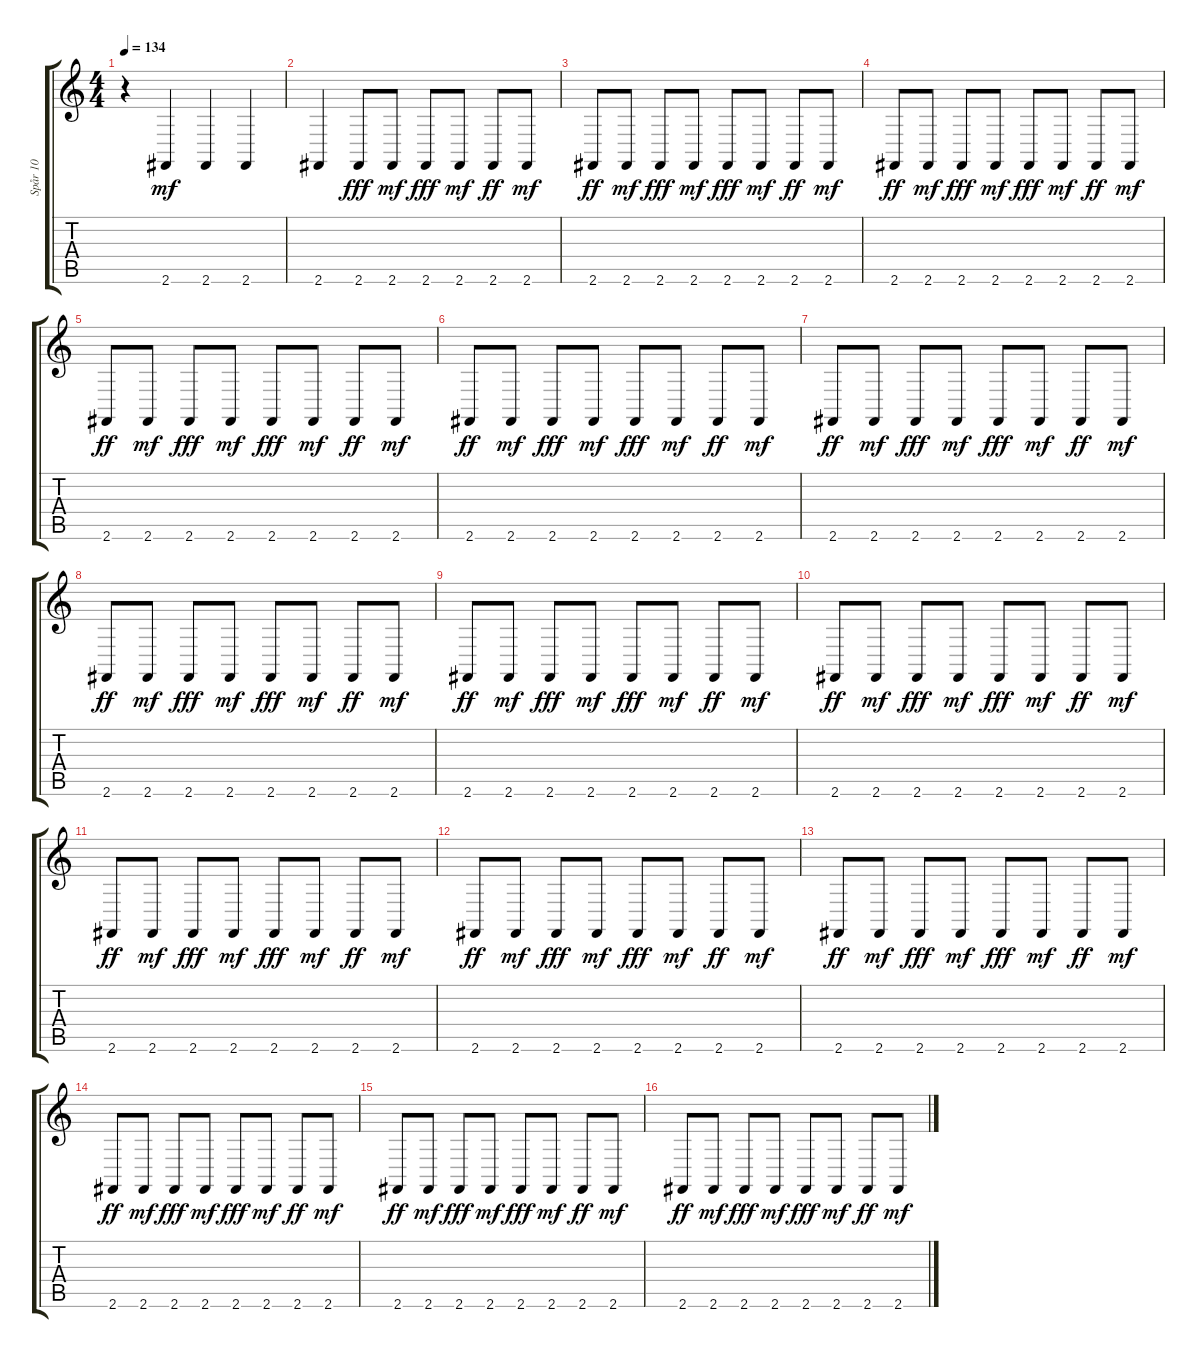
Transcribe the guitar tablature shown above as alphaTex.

\track ("Spår 10" "Spår 10") {instrument celesta}
\staff {score tabs}
\tuning (E4 B3 G3 D3 A2 E2) {hide}
\ts (4 4)
\tempo 134
\clef g2
\ks c
r.4{dy mf instrument celesta} 2.6.4 2.6.4 2.6.4 |
2.6.4 2.6.8{dy fff} 2.6.8{dy mf} 2.6.8{dy fff} 2.6.8{dy mf} 2.6.8{dy ff} 2.6.8{dy mf} |
2.6.8{dy ff} 2.6.8{dy mf} 2.6.8{dy fff} 2.6.8{dy mf} 2.6.8{dy fff} 2.6.8{dy mf} 2.6.8{dy ff} 2.6.8{dy mf} |
2.6.8{dy ff} 2.6.8{dy mf} 2.6.8{dy fff} 2.6.8{dy mf} 2.6.8{dy fff} 2.6.8{dy mf} 2.6.8{dy ff} 2.6.8{dy mf} |
2.6.8{dy ff} 2.6.8{dy mf} 2.6.8{dy fff} 2.6.8{dy mf} 2.6.8{dy fff} 2.6.8{dy mf} 2.6.8{dy ff} 2.6.8{dy mf} |
2.6.8{dy ff} 2.6.8{dy mf} 2.6.8{dy fff} 2.6.8{dy mf} 2.6.8{dy fff} 2.6.8{dy mf} 2.6.8{dy ff} 2.6.8{dy mf} |
2.6.8{dy ff} 2.6.8{dy mf} 2.6.8{dy fff} 2.6.8{dy mf} 2.6.8{dy fff} 2.6.8{dy mf} 2.6.8{dy ff} 2.6.8{dy mf} |
2.6.8{dy ff} 2.6.8{dy mf} 2.6.8{dy fff} 2.6.8{dy mf} 2.6.8{dy fff} 2.6.8{dy mf} 2.6.8{dy ff} 2.6.8{dy mf} |
2.6.8{dy ff} 2.6.8{dy mf} 2.6.8{dy fff} 2.6.8{dy mf} 2.6.8{dy fff} 2.6.8{dy mf} 2.6.8{dy ff} 2.6.8{dy mf} |
2.6.8{dy ff} 2.6.8{dy mf} 2.6.8{dy fff} 2.6.8{dy mf} 2.6.8{dy fff} 2.6.8{dy mf} 2.6.8{dy ff} 2.6.8{dy mf} |
2.6.8{dy ff} 2.6.8{dy mf} 2.6.8{dy fff} 2.6.8{dy mf} 2.6.8{dy fff} 2.6.8{dy mf} 2.6.8{dy ff} 2.6.8{dy mf} |
2.6.8{dy ff} 2.6.8{dy mf} 2.6.8{dy fff} 2.6.8{dy mf} 2.6.8{dy fff} 2.6.8{dy mf} 2.6.8{dy ff} 2.6.8{dy mf} |
2.6.8{dy ff} 2.6.8{dy mf} 2.6.8{dy fff} 2.6.8{dy mf} 2.6.8{dy fff} 2.6.8{dy mf} 2.6.8{dy ff} 2.6.8{dy mf} |
2.6.8{dy ff} 2.6.8{dy mf} 2.6.8{dy fff} 2.6.8{dy mf} 2.6.8{dy fff} 2.6.8{dy mf} 2.6.8{dy ff} 2.6.8{dy mf} |
2.6.8{dy ff} 2.6.8{dy mf} 2.6.8{dy fff} 2.6.8{dy mf} 2.6.8{dy fff} 2.6.8{dy mf} 2.6.8{dy ff} 2.6.8{dy mf} |
2.6.8{dy ff} 2.6.8{dy mf} 2.6.8{dy fff} 2.6.8{dy mf} 2.6.8{dy fff} 2.6.8{dy mf} 2.6.8{dy ff} 2.6.8{dy mf}
